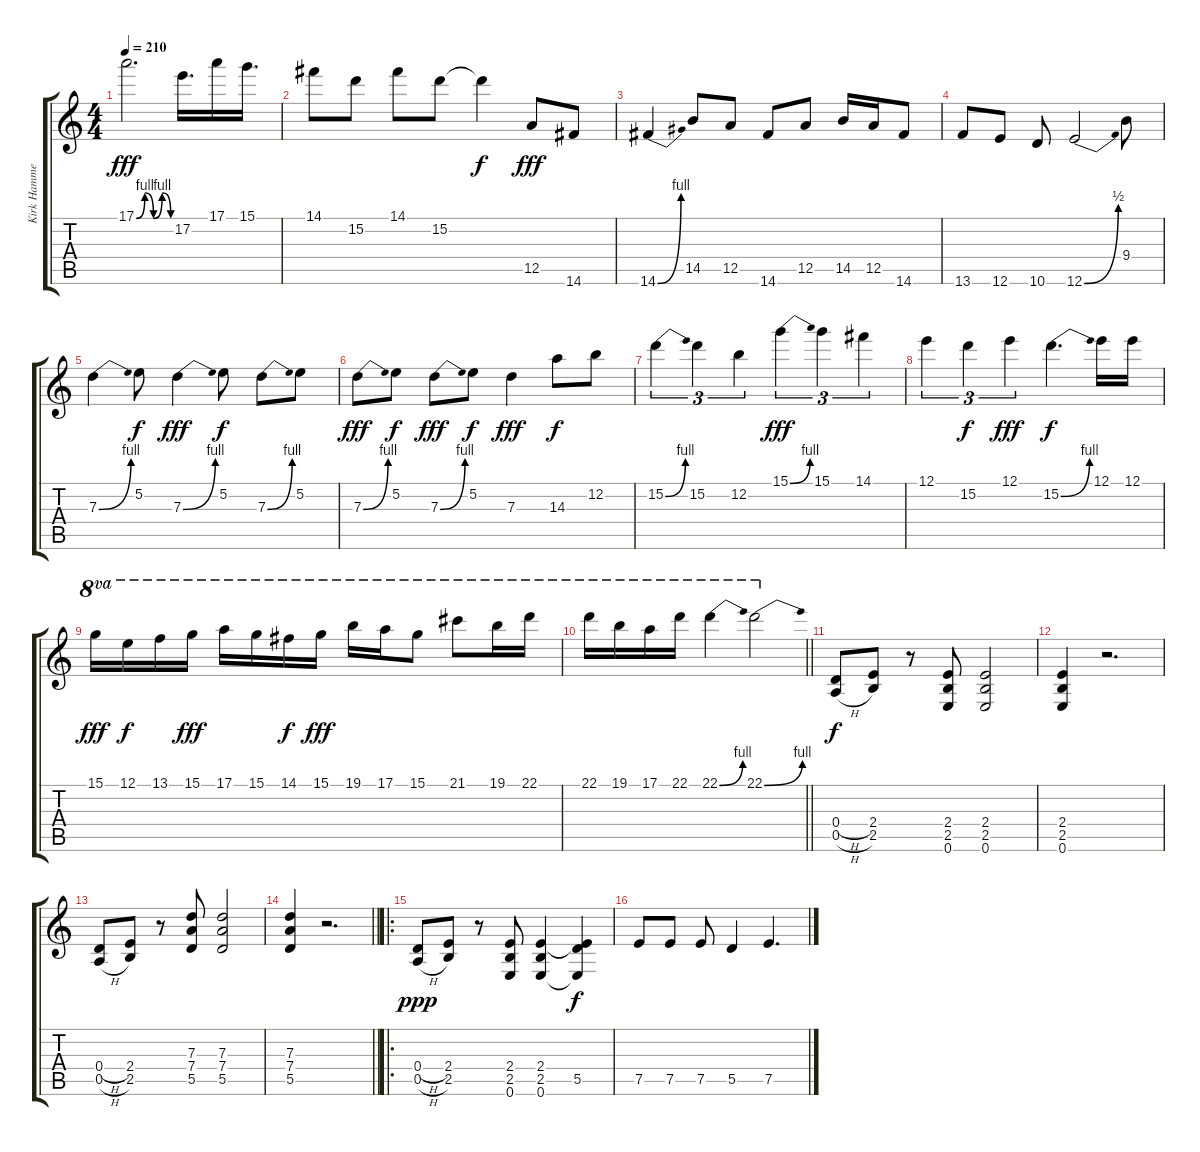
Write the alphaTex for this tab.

\track ("Kirk Hammet" "Kirk Hamme") {instrument electricguitarclean}
\staff {score tabs}
\tuning (E4 B3 G3 D3 A2 E2) {hide}
\ts (4 4)
\tempo 210
\clef g2
\ks c
17.1{be (custom 0 0 15 4 30 0 45 4 60 0)}.2{d dy fff} 17.2.16{d} 17.1.16 15.1.16{d} |
14.1.8 15.2.8 14.1.8 15.2.8 15.2{t}.4{dy f} 12.5.8{dy fff} 14.6.8 |
14.6{be (bend 0 0 60 4)}.4 14.5.8 12.5.8 14.6.8 12.5.8 14.5.16 12.5.16 14.6.8 |
13.6.8 12.6.8 10.6.8 12.6{be (bend 0 0 60 2)}.2 9.4.8 |
7.3{be (bend 0 0 60 4)}.4 5.2.8{dy f} 7.3{be (bend 0 0 60 4)}.4{dy fff} 5.2.8{dy f} 7.3{be (bend 0 0 60 4)}.8 5.2.8 |
7.3{be (bend 0 0 60 4)}.8{dy fff} 5.2.8{dy f} 7.3{be (bend 0 0 60 4)}.8{dy fff} 5.2.8{dy f} 7.3.4{dy fff} 14.3.8{dy f} 12.2.8 |
15.2{be (bend 0 0 60 4)}.4{tu (3 2)} 15.2.4{tu (3 2)} 12.2.4{tu (3 2)} 15.1{be (bend 0 0 60 4)}.4{tu (3 2) dy fff} 15.1.4{tu (3 2)} 14.1.4{tu (3 2)} |
12.1.4{tu (3 2)} 15.2.4{tu (3 2) dy f} 12.1.4{tu (3 2) dy fff} 15.2{be (bend 0 0 60 4)}.4{d dy f} 12.1.16 12.1.16 |
15.1.16{ot 8va dy fff} 12.1.16{ot 8va dy f} 13.1.16{ot 8va} 15.1.16{ot 8va dy fff} 17.1.16{ot 8va} 15.1.16{ot 8va} 14.1.16{ot 8va dy f} 15.1.16{ot 8va dy fff} 19.1.16{ot 8va} 17.1.16{ot 8va} 15.1.8{ot 8va} 21.1.8{ot 8va} 19.1.16{ot 8va} 22.1.16{ot 8va} |
\barLineRight lightlight
22.1.16{ot 8va} 19.1.16{ot 8va} 17.1.16{ot 8va} 22.1.16{ot 8va} 22.1{be (bend 0 0 60 4)}.4{ot 8va} 22.1{be (bend 0 0 60 4)}.2{ot 8va} |
(0.4{h} 0.5{h}).8{dy f} (2.4 2.5).8 r.8 (2.4 2.5 0.6).8 (2.4 2.5 0.6).2 |
(2.4 2.5 0.6).4 r.2{d} |
(0.4{h} 0.5{h}).8 (2.4 2.5).8 r.8 (7.3 7.4 5.5).8 (7.3 7.4 5.5).2 |
\barLineRight lightlight
(7.3 7.4 5.5).4 r.2{d} |
\ro
(0.4{h} 0.5{h}).8{dy ppp volume 14 instrument distortionguitar} (2.4 2.5).8 r.8 (2.4 2.5 0.6).8 (2.4 2.5 0.6).4 (2.4{t} 5.5 0.6{t}).4{dy f} |
7.5.8 7.5.8 7.5.8 5.5.4 7.5.4{d}
